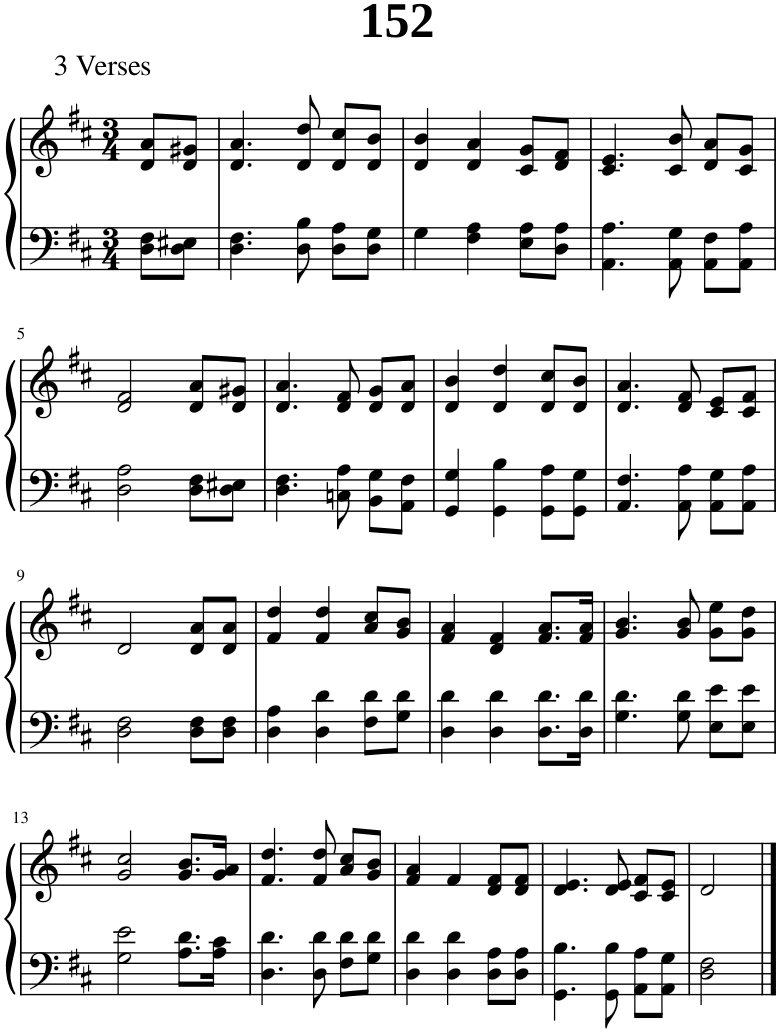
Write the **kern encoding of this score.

**kern	**kern
*part1	*part1
*staff2	*staff1
*I"Piano	*
*I'Pno.	*
*clefF4	*clefG2
*k[f#c#]	*k[f#c#]
*M3/4	*M3/4
=1	=1
8D\ 8F#\L	8d/ 8a/L
8D\ 8E#X\J	8d/ 8g#X/J
=2	=2
4.D\ 4.F#\	4.d/ 4.a/
8D\ 8B\	8d/ 8dd/
8D\ 8A\L	8d/ 8cc#/L
8D\ 8G\J	8d/ 8b/J
=3	=3
4G\	4d/ 4b/
4F#\ 4A\	4d/ 4a/
8E\ 8A\L	8c#/ 8g/L
8D\ 8A\J	8d/ 8f#/J
=4	=4
4.AA\ 4.A\	4.c#/ 4.e/
8AA\ 8G\	8c#/ 8b/
8AA\ 8F#\L	8d/ 8a/L
8AA\ 8A\J	8c#/ 8g/J
!!LO:LB:g=z
=5	=5
2D\ 2A\	2d/ 2f#/
8D\ 8F#\L	8d/ 8a/L
8D\ 8E#X\J	8d/ 8g#X/J
=6	=6
4.D\ 4.F#\	4.d/ 4.a/
8Cn\ 8A\	8d/ 8f#/
8BB\ 8G\L	8d/ 8g/L
8AA\ 8F#\J	8d/ 8a/J
=7	=7
4GG/ 4G/	4d/ 4b/
4GG\ 4B\	4d/ 4dd/
8GG\ 8A\L	8d/ 8cc#/L
8GG\ 8G\J	8d/ 8b/J
=8	=8
4.AA/ 4.F#/	4.d/ 4.a/
8AA\ 8A\	8d/ 8f#/
8AA\ 8G\L	8c#/ 8e/L
8AA\ 8A\J	8c#/ 8f#/J
!!LO:LB:g=z
=9	=9
2D\ 2F#\	2d/
8D\ 8F#\L	8d/ 8a/L
8D\ 8F#\J	8d/ 8a/J
=10	=10
4D\ 4A\	4f#/ 4dd/
4D\ 4d\	4f#/ 4dd/
8F#\ 8d\L	8a/ 8cc#/L
8G\ 8d\J	8g/ 8b/J
=11	=11
4D\ 4d\	4f#/ 4a/
4D\ 4d\	4d/ 4f#/
8.D\ 8.d\L	8.f#/ 8.a/L
16D\ 16d\Jk	16f#/ 16a/Jk
=12	=12
4.G\ 4.d\	4.g/ 4.b/
8G\ 8d\	8g/ 8b/
8E\ 8e\L	8g\ 8ee\L
8E\ 8e\J	8g\ 8dd\J
!!LO:LB:g=z
=13	=13
2G\ 2e\	2g/ 2cc#/
8.A\ 8.d\L	8.g/ 8.b/L
16A\ 16c#\Jk	16g/ 16a/Jk
=14	=14
4.D\ 4.d\	4.f#/ 4.dd/
8D\ 8d\	8f#/ 8dd/
8F#\ 8d\L	8a/ 8cc#/L
8G\ 8d\J	8g/ 8b/J
=15	=15
4D\ 4d\	4f#/ 4a/
4D\ 4d\	4f#/
8D\ 8A\L	8d/ 8f#/L
8D\ 8A\J	8d/ 8f#/J
=16	=16
4.GG\ 4.B\	4.d/ 4.e/
8GG\ 8B\	8d/ 8e/
8AA\ 8A\L	8c#/ 8f#/L
8AA\ 8G\J	8c#/ 8e/J
=17	=17
2D\ 2F#\	2d/
==	==
*-	*-
